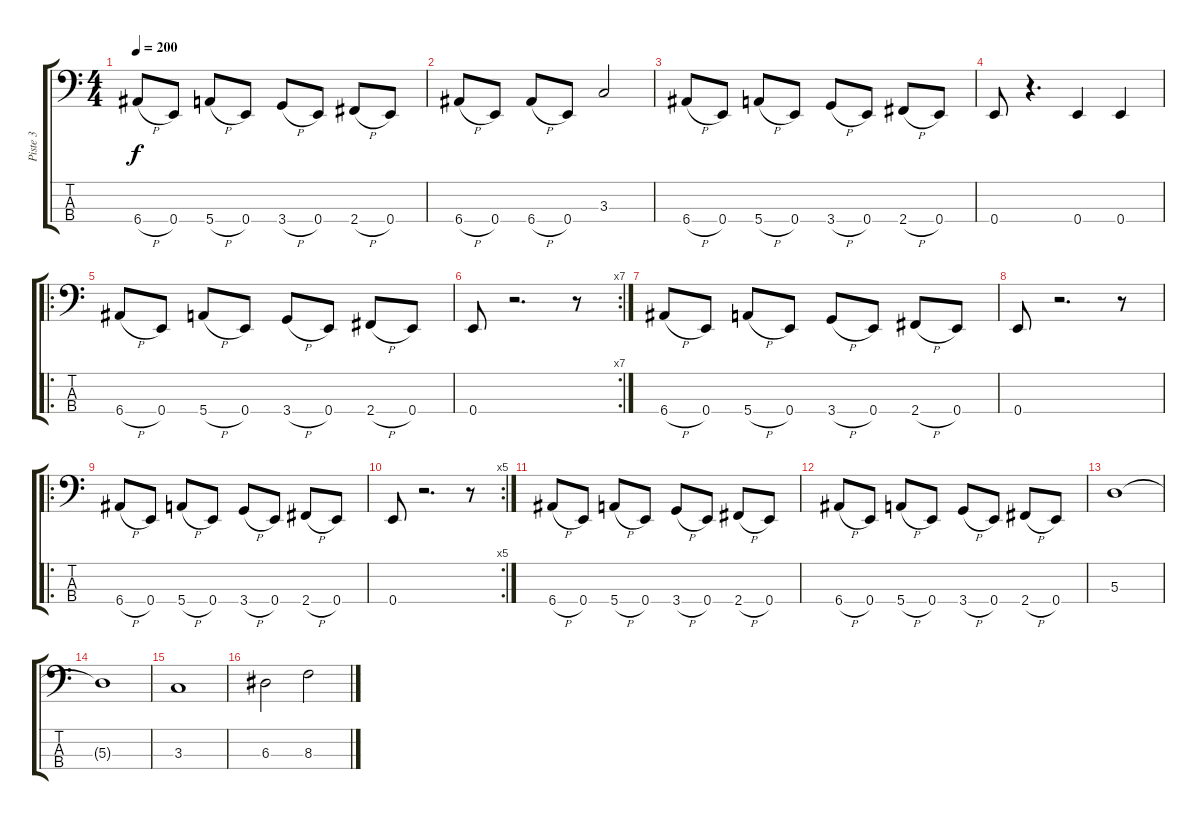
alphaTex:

\track ("Piste 3" "Piste 3") {instrument electricbasspick}
\staff {score tabs}
\tuning (G2 D2 A1 E1) {hide}
\ts (4 4)
\tempo 200
\clef f4
\ks c
6.4{h}.8{dy f} 0.4.8 5.4{h}.8 0.4.8 3.4{h}.8 0.4.8 2.4{h}.8 0.4.8 |
6.4{h}.8 0.4.8 6.4{h}.8 0.4.8 3.3.2 |
6.4{h}.8 0.4.8 5.4{h}.8 0.4.8 3.4{h}.8 0.4.8 2.4{h}.8 0.4.8 |
0.4.8 r.4{d} 0.4.4 0.4.4 |
\ro
6.4{h}.8 0.4.8 5.4{h}.8 0.4.8 3.4{h}.8 0.4.8 2.4{h}.8 0.4.8 |
\rc 7
0.4.8 r.2{d} r.8 |
6.4{h}.8 0.4.8 5.4{h}.8 0.4.8 3.4{h}.8 0.4.8 2.4{h}.8 0.4.8 |
0.4.8 r.2{d} r.8 |
\ro
6.4{h}.8 0.4.8 5.4{h}.8 0.4.8 3.4{h}.8 0.4.8 2.4{h}.8 0.4.8 |
\rc 5
0.4.8 r.2{d} r.8 |
6.4{h}.8 0.4.8 5.4{h}.8 0.4.8 3.4{h}.8 0.4.8 2.4{h}.8 0.4.8 |
6.4{h}.8 0.4.8 5.4{h}.8 0.4.8 3.4{h}.8 0.4.8 2.4{h}.8 0.4.8 |
5.3.1{instrument acousticbass} |
5.3{t}.1 |
3.3.1 |
6.3.2 8.3.2
